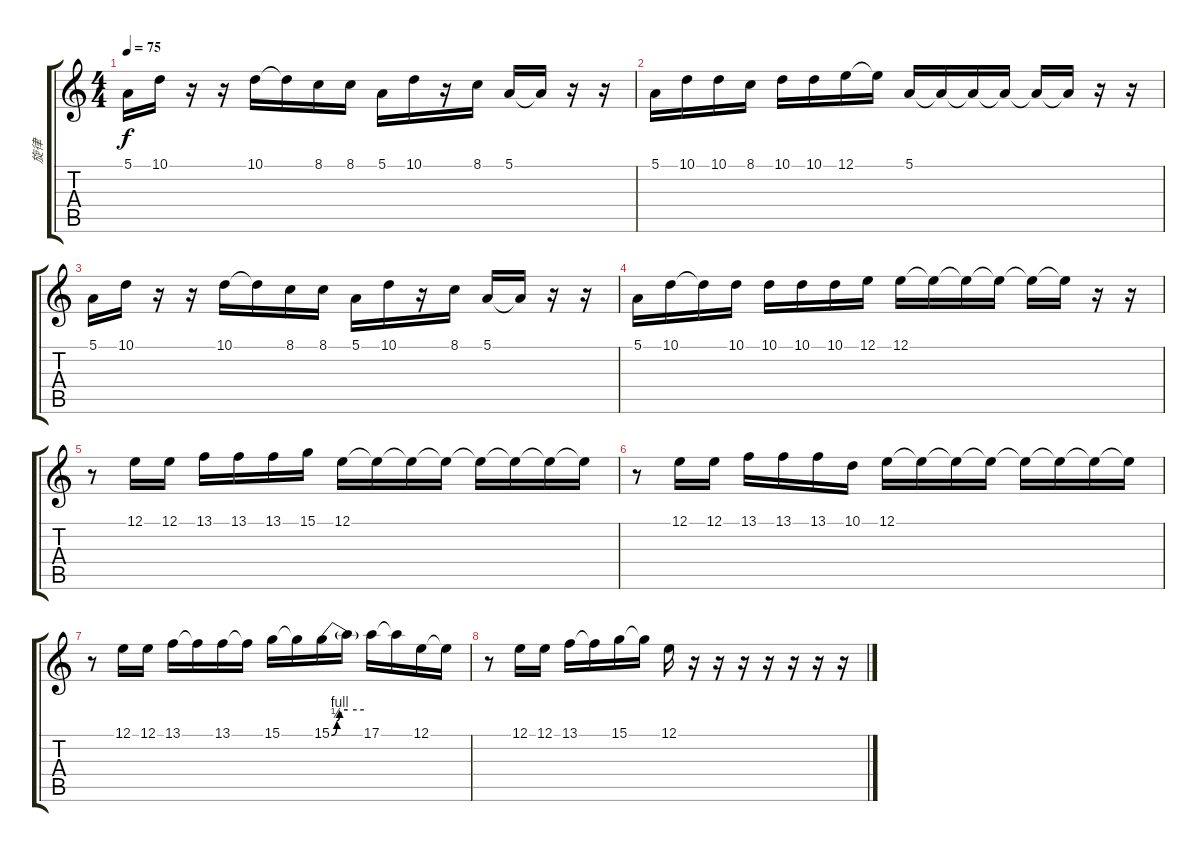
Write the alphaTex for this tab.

\track ("旋律" "旋律") {instrument altosax}
\staff {score tabs}
\tuning (E4 B3 G3 D3 A2 E2) {hide}
\ts (4 4)
\tempo 75
\clef g2
\ks c
5.1.16{dy f} 10.1.16 r.16 r.16 10.1.16 10.1{t}.16 8.1.16 8.1.16 5.1.16 10.1.16 r.16 8.1.16 5.1.16 5.1{t}.16 r.16 r.16 |
5.1.16 10.1.16 10.1.16 8.1.16 10.1.16 10.1.16 12.1.16 12.1{t}.16 5.1.16 5.1{t}.16 5.1{t}.16 5.1{t}.16 5.1{t}.16 5.1{t}.16 r.16 r.16 |
5.1.16 10.1.16 r.16 r.16 10.1.16 10.1{t}.16 8.1.16 8.1.16 5.1.16 10.1.16 r.16 8.1.16 5.1.16 5.1{t}.16 r.16 r.16 |
5.1.16 10.1.16 10.1{t}.16 10.1.16 10.1.16 10.1.16 10.1.16 12.1.16 12.1.16 12.1{t}.16 12.1{t}.16 12.1{t}.16 12.1{t}.16 12.1{t}.16 r.16 r.16 |
r.8 12.1.16 12.1.16 13.1.16 13.1.16 13.1.16 15.1.16 12.1.16 12.1{t}.16 12.1{t}.16 12.1{t}.16 12.1{t}.16 12.1{t}.16 12.1{t}.16 12.1{t}.16 |
r.8 12.1.16 12.1.16 13.1.16 13.1.16 13.1.16 10.1.16 12.1.16 12.1{t}.16 12.1{t}.16 12.1{t}.16 12.1{t}.16 12.1{t}.16 12.1{t}.16 12.1{t}.16 |
r.8 12.1.16 12.1.16 13.1.16 13.1{t}.16 13.1.16 13.1{t}.16 15.1.16 15.1{t}.16 15.1{be (custom 0 0 10 2 15 4 30 4 60 4)}.16 15.1{t}.16 17.1.16 17.1{t}.16 12.1.16 12.1{t}.16 |
r.8 12.1.16 12.1.16 13.1.16 13.1{t}.16 15.1.16 15.1{t}.16 12.1.16 r.16 r.16 r.16 r.16 r.16 r.16 r.16
